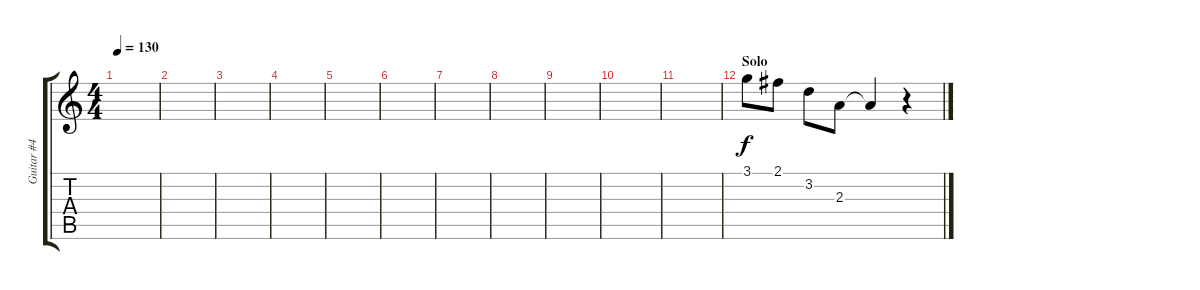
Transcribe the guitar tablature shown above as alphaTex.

\track ("Guitar #4 - Rhythm (Fills)" "Guitar #4 ") {instrument distortionguitar}
\staff {score tabs}
\tuning (E4 B3 G3 D3 A2 E2) {hide}
\ts (4 4)
\tempo 130
\clef g2
\ks c
|
|
|
|
|
|
|
|
|
|
|
\section ("" "Solo")
3.1.8 2.1.8 3.2.8 2.3.8 2.3{t}.4 r.4
